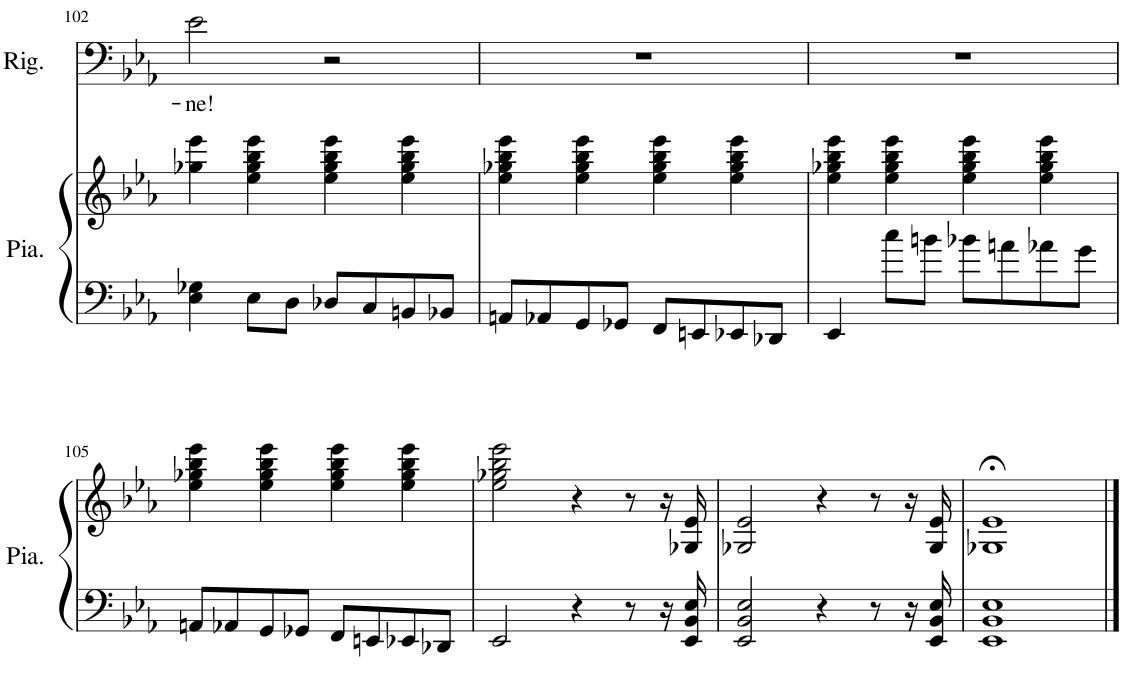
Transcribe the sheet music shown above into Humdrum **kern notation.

**kern	**kern	**kern	**text
*part2	*part2	*part1	*part1
*staff3	*staff2	*staff1	*staff1
*I"Piano	*	*I"Rigoletto	*
*I'Pia.	*	*I'Rig.	*
!!LO:PB:g=z
*clefF4	*clefG2	*clefF4	*
*k[b-e-a-]	*k[b-e-a-]	*k[b-e-a-]	*
*M4/4	*M4/4	*M4/4	*
=102	=102	=102	=102
!	!	!	!LO:LY:b
4E-\ 4G-X\	4gg-X\ 4eee-\	2e-\	-ne!
8E-\L	4ee-\ 4gg-\ 4bb-\ 4eee-\	.	.
8D\J	.	.	.
8D-X/L	4ee-\ 4gg-\ 4bb-\ 4eee-\	2r	.
8C/	.	.	.
8BBn/	4ee-\ 4gg-\ 4bb-\ 4eee-\	.	.
8BB-X/J	.	.	.
=103	=103	=103	=103
8AAn/L	4ee-\ 4gg-X\ 4bb-\ 4eee-\	1r	.
8AA-X/	.	.	.
8GG/	4ee-\ 4gg-\ 4bb-\ 4eee-\	.	.
8GG-X/J	.	.	.
8FF/L	4ee-\ 4gg-\ 4bb-\ 4eee-\	.	.
8EEn/	.	.	.
8EE-X/	4ee-\ 4gg-\ 4bb-\ 4eee-\	.	.
8DD-X/J	.	.	.
=104	=104	=104	=104
4EE-/	4ee-\ 4gg-X\ 4bb-\ 4eee-\	1r	.
8cc\L	4ee-\ 4gg-\ 4bb-\ 4eee-\	.	.
8bn\J	.	.	.
8b-X\L	4ee-\ 4gg-\ 4bb-\ 4eee-\	.	.
8an\	.	.	.
8a-X\	4ee-\ 4gg-\ 4bb-\ 4eee-\	.	.
8g\J	.	.	.
!!LO:LB:g=z
=105	=105	=105	=105
8AAn/L	4ee-\ 4gg-X\ 4bb-\ 4eee-\	1r	.
8AA-X/	.	.	.
8GG/	4ee-\ 4gg-\ 4bb-\ 4eee-\	.	.
8GG-X/J	.	.	.
8FF/L	4ee-\ 4gg-\ 4bb-\ 4eee-\	.	.
8EEn/	.	.	.
8EE-X/	4ee-\ 4gg-\ 4bb-\ 4eee-\	.	.
8DD-X/J	.	.	.
=106	=106	=106	=106
2EE-/	2ee-\ 2gg-X\ 2bb-\ 2eee-\	1r	.
4r	4r	.	.
8r	8r	.	.
16r	16r	.	.
16EE-/ 16BB-/ 16E-/	16G-X/ 16e-/	.	.
=107	=107	=107	=107
2EE-/ 2BB-/ 2E-/	2G-X/ 2e-/	1r	.
4r	4r	.	.
8r	8r	.	.
16r	16r	.	.
16EE-/ 16BB-/ 16E-/	16G-/ 16e-/	.	.
=108	=108	=108	=108
1EE- 1BB- 1E-	1G-X;< 1e-;<	1r	.
==	==	==	==
*-	*-	*-	*-
